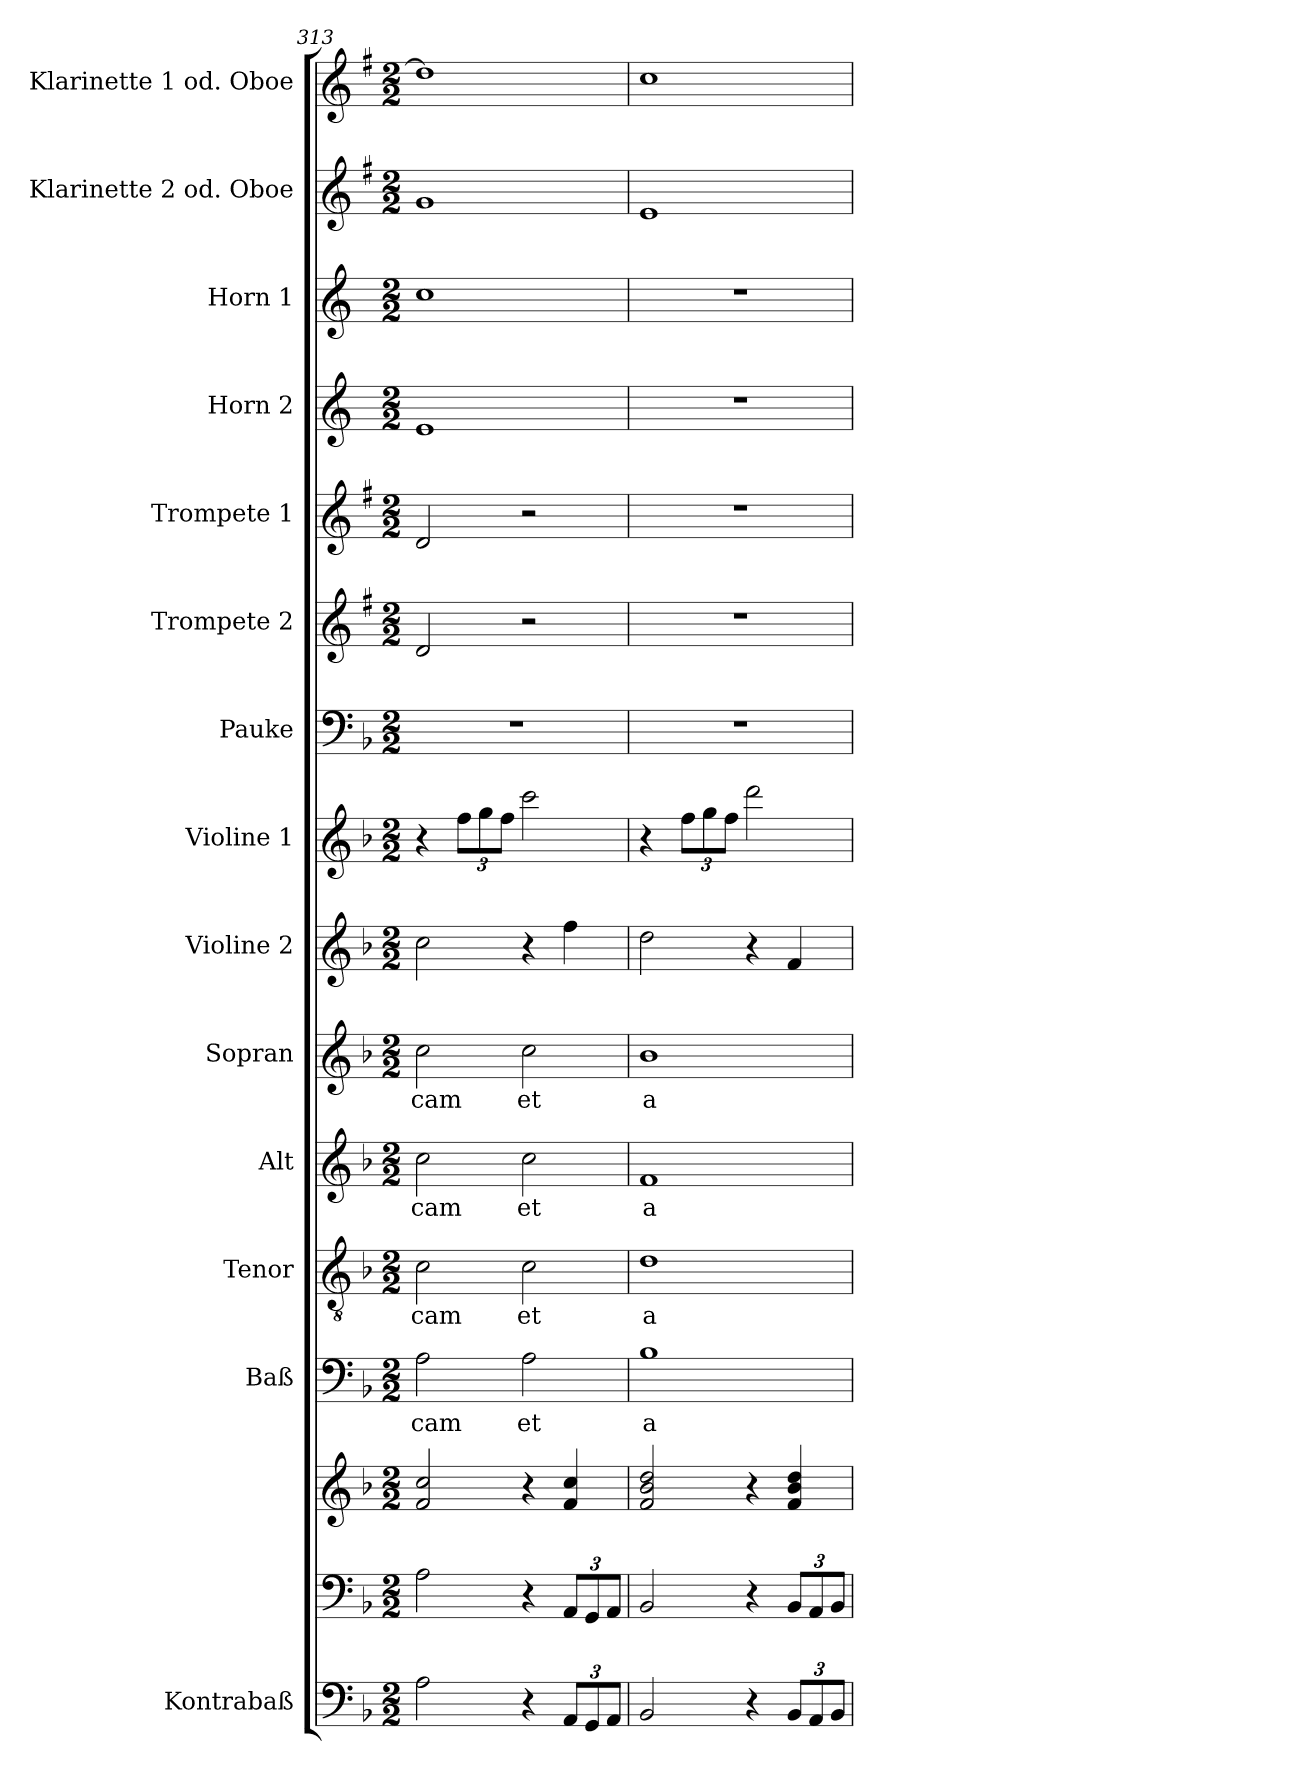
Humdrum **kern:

**kern	**kern	**kern	**kern	**text	**kern	**text	**kern	**text	**kern	**text	**kern	**kern	**kern	**kern	**kern	**kern	**kern	**kern	**kern
*part15	*part14	*part14	*part13	*part13	*part12	*part12	*part11	*part11	*part10	*part10	*part9	*part8	*part7	*part6	*part5	*part4	*part3	*part2	*part1
*staff16	*staff15	*staff14	*staff13	*staff13	*staff12	*staff12	*staff11	*staff11	*staff10	*staff10	*staff9	*staff8	*staff7	*staff6	*staff5	*staff4	*staff3	*staff2	*staff1
*I"Kontrabaß	*	*	*I"Baß	*	*I"Tenor	*	*I"Alt	*	*I"Sopran	*	*I"Violine 2	*I"Violine 1	*I"Pauke	*I"Trompete 2	*I"Trompete 1	*I"Horn 2	*I"Horn 1	*I"Klarinette 2 od. Oboe	*I"Klarinette 1 od. Oboe
*	*	*	*	*	*	*	*	*	*	*	*	*	*	*I'Tpt	*I'Tpt	*I'Hn	*I'Hn	*	*
*clefF4	*clefF4	*clefG2	*clefF4	*	*clefGv2	*	*clefG2	*	*clefG2	*	*clefG2	*clefG2	*clefF4	*clefG2	*clefG2	*clefG2	*clefG2	*clefG2	*clefG2
*ITrd7c12	*	*	*	*	*	*	*	*	*	*	*	*	*	*ITrd1c2	*ITrd1c2	*ITrd4c7	*ITrd4c7	*ITrd1c2	*ITrd1c2
*k[b-]	*k[b-]	*k[b-]	*k[b-]	*	*k[b-]	*	*k[b-]	*	*k[b-]	*	*k[b-]	*k[b-]	*k[b-]	*k[b-]	*k[b-]	*k[b-]	*k[b-]	*k[b-]	*k[b-]
*F:	*F:	*F:	*F:	*	*F:	*	*F:	*	*F:	*	*F:	*F:	*F:	*F:	*F:	*F:	*F:	*F:	*F:
*M2/2	*M2/2	*M2/2	*M2/2	*	*M2/2	*	*M2/2	*	*M2/2	*	*M2/2	*M2/2	*M2/2	*M2/2	*M2/2	*M2/2	*M2/2	*M2/2	*M2/2
=313	=313	=313	=313	=313	=313	=313	=313	=313	=313	=313	=313	=313	=313	=313	=313	=313	=313	=313	=313
!	!	!	!	!LO:LY:b	!	!LO:LY:b	!	!LO:LY:b	!	!LO:LY:b	!	!	!	!	!	!	!	!	!
2AA\	2A\	2f/ 2cc/	2A\	-cam	2c\	-cam	2cc\	-cam	2cc\	-cam	2cc\	4r	1r	2c/	2c/	1A	1f	1f	1cc]
*	*	*	*	*	*	*	*	*	*	*	*	*Xbrackettup	*	*	*	*	*	*	*
.	.	.	.	.	.	.	.	.	.	.	.	12ff\L	.	.	.	.	.	.	.
.	.	.	.	.	.	.	.	.	.	.	.	12gg\	.	.	.	.	.	.	.
.	.	.	.	.	.	.	.	.	.	.	.	12ff\J	.	.	.	.	.	.	.
!	!	!	!	!LO:LY:b	!	!LO:LY:b	!	!LO:LY:b	!	!LO:LY:b	!	!	!	!	!	!	!	!	!
4r	4r	4r	2A\	et	2c\	et	2cc\	et	2cc\	et	4r	2ccc\	.	2r	2r	.	.	.	.
12AAA/L	12AA/L	4f/ 4cc/	.	.	.	.	.	.	.	.	4ff\	.	.	.	.	.	.	.	.
12GGG/	12GG/	.	.	.	.	.	.	.	.	.	.	.	.	.	.	.	.	.	.
12AAA/J	12AA/J	.	.	.	.	.	.	.	.	.	.	.	.	.	.	.	.	.	.
!!LO:PB:g=z
=314	=314	=314	=314	=314	=314	=314	=314	=314	=314	=314	=314	=314	=314	=314	=314	=314	=314	=314	=314
!	!	!	!	!LO:LY:b	!	!LO:LY:b	!	!LO:LY:b	!	!LO:LY:b	!	!	!	!	!	!	!	!	!
2BBB-/	2BB-/	2f/ 2b-/ 2dd/	1B-	a-	1d	a-	1f	a-	1b-	a-	2dd\	4r	1r	1r	1r	1r	1r	1d	1b-
.	.	.	.	.	.	.	.	.	.	.	.	12ff\L	.	.	.	.	.	.	.
.	.	.	.	.	.	.	.	.	.	.	.	12gg\	.	.	.	.	.	.	.
.	.	.	.	.	.	.	.	.	.	.	.	12ff\J	.	.	.	.	.	.	.
4r	4r	4r	.	.	.	.	.	.	.	.	4r	2ddd\	.	.	.	.	.	.	.
12BBB-/L	12BB-/L	4f/ 4b-/ 4dd/	.	.	.	.	.	.	.	.	4f/	.	.	.	.	.	.	.	.
12AAA/	12AA/	.	.	.	.	.	.	.	.	.	.	.	.	.	.	.	.	.	.
12BBB-/J	12BB-/J	.	.	.	.	.	.	.	.	.	.	.	.	.	.	.	.	.	.
=	=	=	=	=	=	=	=	=	=	=	=	=	=	=	=	=	=	=	=
*-	*-	*-	*-	*-	*-	*-	*-	*-	*-	*-	*-	*-	*-	*-	*-	*-	*-	*-	*-
